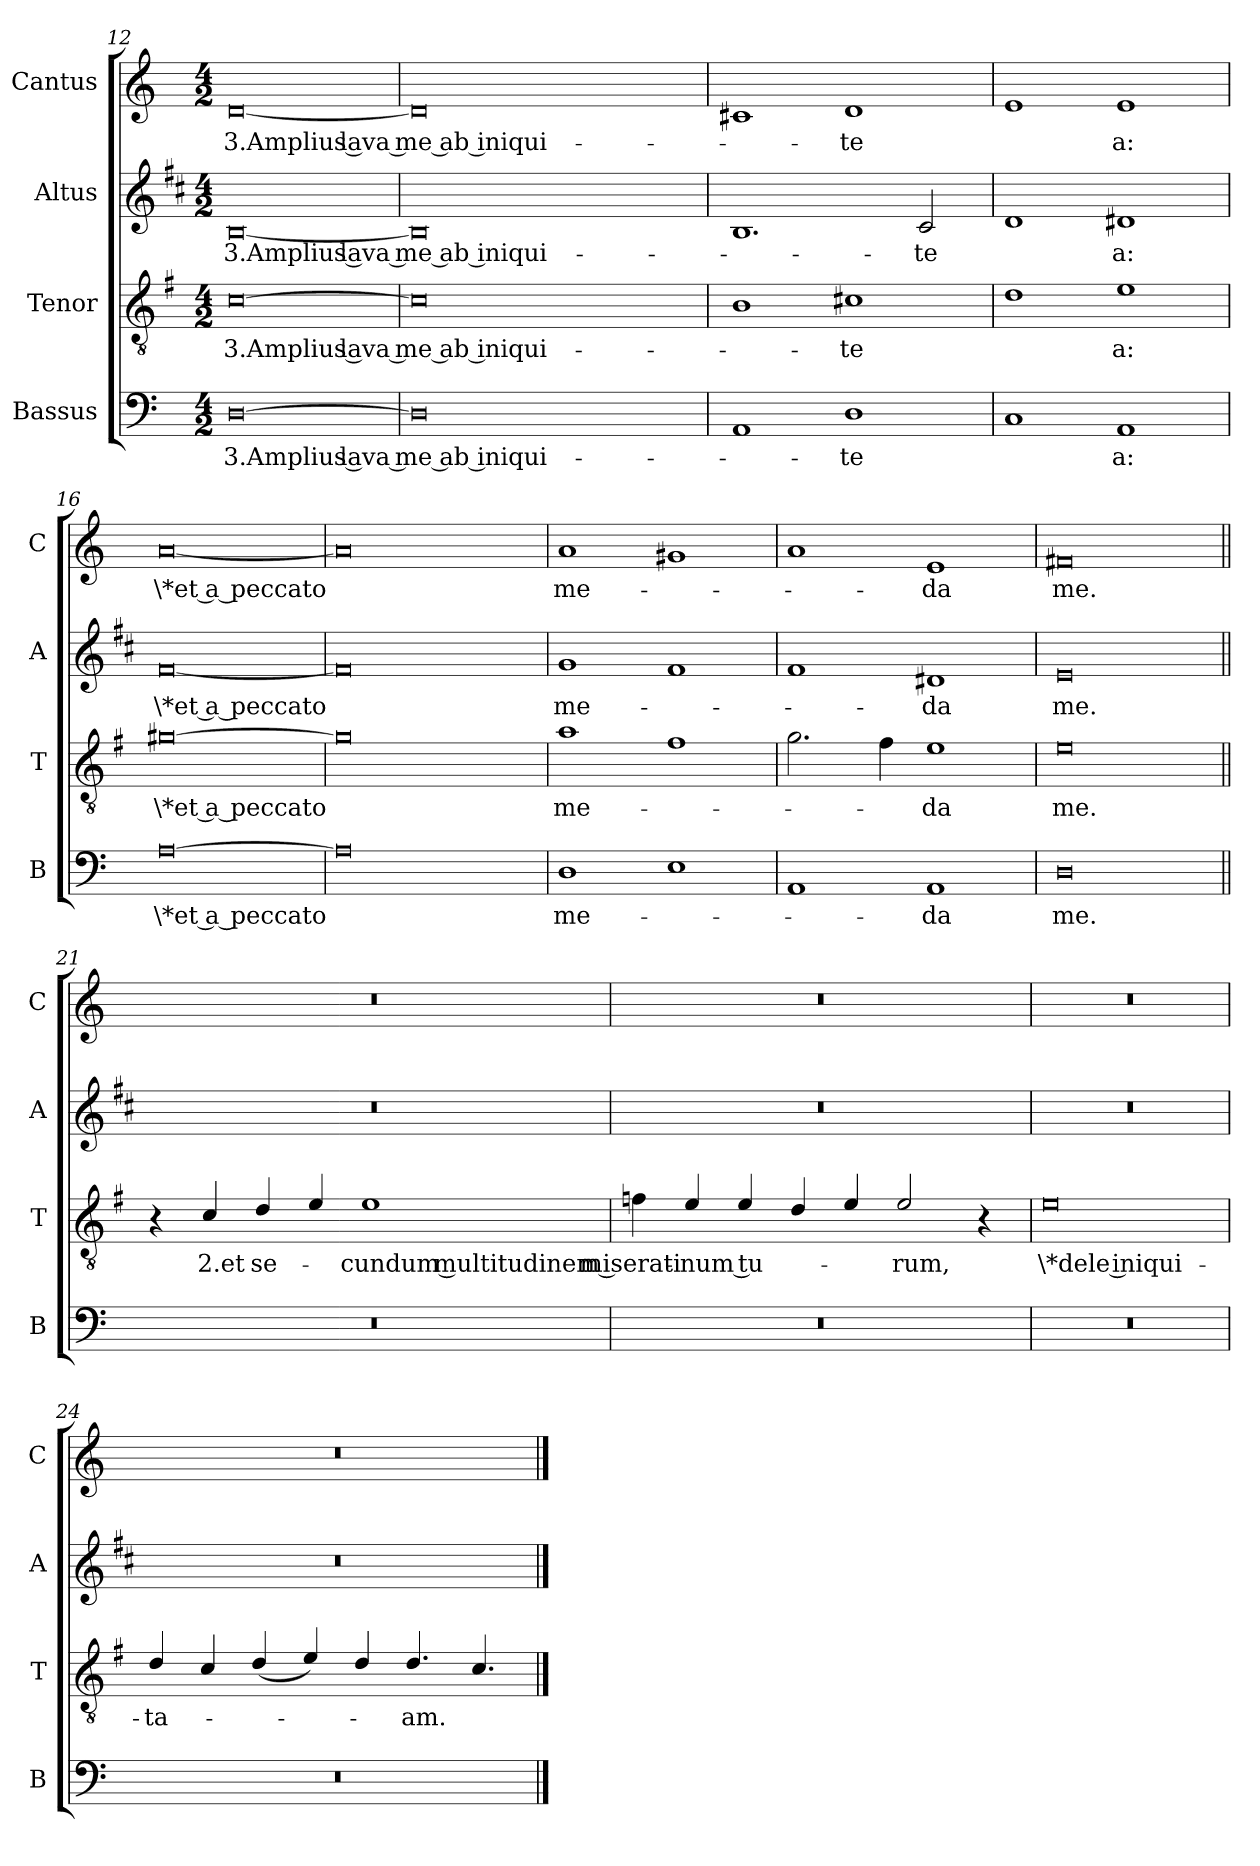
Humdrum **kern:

**kern	**text	**kern	**text	**kern	**text	**kern	**text
*part4	*part4	*part3	*part3	*part2	*part2	*part1	*part1
*staff4	*staff4	*staff3	*staff3	*staff2	*staff2	*staff1	*staff1
*I"Bassus	*	*I"Tenor	*	*I"Altus	*	*I"Cantus	*
*I'B	*	*I'T	*	*I'A	*	*I'C	*
!!LO:PB:g=z
*clefF4	*	*clefGv2	*	*clefG2	*	*clefG2	*
*	*	*ITrd4c7	*	*ITrd1c2	*	*	*
*k[]	*	*k[]	*	*k[]	*	*k[]	*
*C:	*	*C:	*	*C:	*	*C:	*
*M4/2	*	*M4/2	*	*M4/2	*	*M4/2	*
=12	=12	=12	=12	=12	=12	=12	=12
!	!LO:LY:b	!	!LO:LY:b	!	!LO:LY:b	!	!LO:LY:b
[0D	3.Amplius lava me ab iniqui-	[0F	3.Amplius lava me ab iniqui-	[0A	3.Amplius lava me ab iniqui-	[0d	3.Amplius lava me ab iniqui-
=13	=13	=13	=13	=13	=13	=13	=13
0D]	.	0F]	.	0A]	.	0d]	.
=14	=14	=14	=14	=14	=14	=14	=14
1AA	.	1E	.	1.A	.	1c#X	.
!	!LO:LY:b	!	!LO:LY:b	!	!	!	!LO:LY:b
1D	-te	1F#X	-te	.	.	1d	-te
!	!	!	!	!	!LO:LY:b	!	!
.	.	.	.	2B/	-te	.	.
=15	=15	=15	=15	=15	=15	=15	=15
1C	.	1G	.	1c	.	1e	.
!	!LO:LY:b	!	!LO:LY:b	!	!LO:LY:b	!	!LO:LY:b
1AA	a:	1A	a:	1c#X	a:	1e	a:
!!LO:LB:g=z
=16	=16	=16	=16	=16	=16	=16	=16
!	!LO:LY:b	!	!LO:LY:b	!	!LO:LY:b	!	!LO:LY:b
[0A	\*et a peccato	[0c#X	\*et a peccato	[0e	\*et a peccato	[0a	\*et a peccato
=17	=17	=17	=17	=17	=17	=17	=17
0A]	.	0c#]	.	0e]	.	0a]	.
=18	=18	=18	=18	=18	=18	=18	=18
!	!LO:LY:b	!	!LO:LY:b	!	!LO:LY:b	!	!LO:LY:b
1D	me-	1d	me-	1f	me-	1a	me-
1E	.	1B	.	1e	.	1g#X	.
=19	=19	=19	=19	=19	=19	=19	=19
1AA	.	2.c\	.	1e	.	1a	.
.	.	4B\	.	.	.	.	.
!	!LO:LY:b	!	!LO:LY:b	!	!LO:LY:b	!	!LO:LY:b
1AA	-da	1A	-da	1c#X	-da	1e	-da
=20	=20	=20	=20	=20	=20	=20	=20
!	!LO:LY:b	!	!LO:LY:b	!	!LO:LY:b	!	!LO:LY:b
0D	me.	0A	me.	0d	me.	0f#X	me.
!!LO:PB:g=z
=21||	=21||	=21||	=21||	=21||	=21||	=21||	=21||
0r	.	4r	.	0r	.	0r	.
!	!	!	!LO:LY:b	!	!	!	!
.	.	4F/	2.et	.	.	.	.
!	!	!	!LO:LY:b	!	!	!	!
.	.	4G/	se-	.	.	.	.
.	.	4A/	.	.	.	.	.
!	!	!	!LO:LY:b	!	!	!	!
.	.	1A	-cundum multitudinem miserati-	.	.	.	.
=22	=22	=22	=22	=22	=22	=22	=22
0r	.	4B-X\	.	0r	.	0r	.
!	!	!LO:N:head=solid	!LO:LY:b	!	!	!	!
.	.	4A/	-num tu-	.	.	.	.
.	.	4A/	.	.	.	.	.
.	.	4G/	.	.	.	.	.
!	!	!LO:N:head=solid	!	!	!	!	!
.	.	4A/	.	.	.	.	.
!	!	!	!LO:LY:b	!	!	!	!
.	.	2A/	-rum,	.	.	.	.
.	.	4r	.	.	.	.	.
=23	=23	=23	=23	=23	=23	=23	=23
!	!	!	!LO:LY:b	!	!	!	!
0r	.	0A	\*dele iniqui-	0r	.	0r	.
=24	=24	=24	=24	=24	=24	=24	=24
!	!	!	!LO:LY:b	!	!	!	!
0r	.	4G/	-ta-	0r	.	0r	.
.	.	4F/	.	.	.	.	.
.	.	(<4G/	.	.	.	.	.
.	.	4A/)	.	.	.	.	.
!	!	!LO:N:head=solid	!	!	!	!	!
.	.	4G/	.	.	.	.	.
!	!	!	!LO:LY:b	!	!	!	!
.	.	4.G/	-am.	.	.	.	.
.	.	4.F/	.	.	.	.	.
==	==	==	==	==	==	==	==
*-	*-	*-	*-	*-	*-	*-	*-
